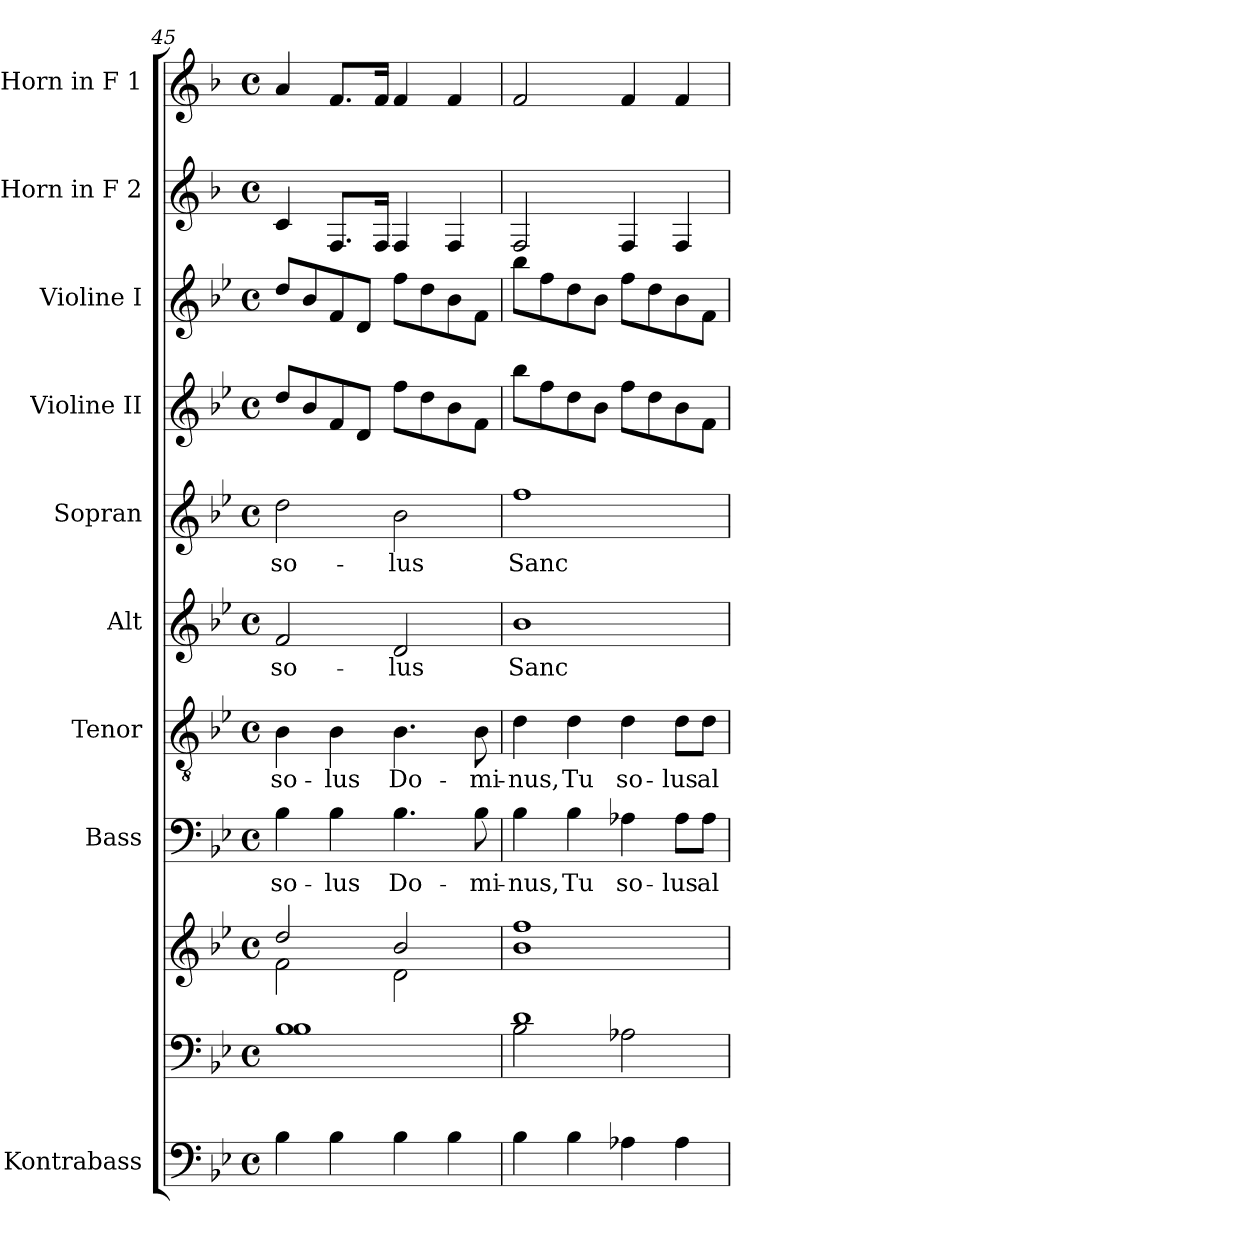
**kern	**kern	**kern	**kern	**text	**kern	**text	**kern	**text	**kern	**text	**kern	**kern	**kern	**kern
*part10	*part9	*part9	*part8	*part8	*part7	*part7	*part6	*part6	*part5	*part5	*part4	*part3	*part2	*part1
*staff11	*staff10	*staff9	*staff8	*staff8	*staff7	*staff7	*staff6	*staff6	*staff5	*staff5	*staff4	*staff3	*staff2	*staff1
*I"Kontrabass	*	*	*I"Bass	*	*I"Tenor	*	*I"Alt	*	*I"Sopran	*	*I"Violine II	*I"Violine I	*I"Horn in F 2	*I"Horn in F 1
*I'Kb.	*	*	*I'B.	*	*I'T.	*	*I'A.	*	*I'S.	*	*I'Vl. II	*I'Vl. I	*	*
*clefF4	*clefF4	*clefG2	*clefF4	*	*clefGv2	*	*clefG2	*	*clefG2	*	*clefG2	*clefG2	*clefG2	*clefG2
*ITrd7c12	*	*	*	*	*	*	*	*	*	*	*	*	*ITrd4c7	*ITrd4c7
*k[b-e-]	*k[b-e-]	*k[b-e-]	*k[b-e-]	*	*k[b-e-]	*	*k[b-e-]	*	*k[b-e-]	*	*k[b-e-]	*k[b-e-]	*k[b-e-]	*k[b-e-]
*B-:	*B-:	*B-:	*B-:	*	*B-:	*	*B-:	*	*B-:	*	*B-:	*B-:	*B-:	*B-:
*M4/4	*M4/4	*M4/4	*M4/4	*	*M4/4	*	*M4/4	*	*M4/4	*	*M4/4	*M4/4	*M4/4	*M4/4
*met(c)	*met(c)	*met(c)	*met(c)	*	*met(c)	*	*met(c)	*	*met(c)	*	*met(c)	*met(c)	*met(c)	*met(c)
=45	=45	=45	=45	=45	=45	=45	=45	=45	=45	=45	=45	=45	=45	=45
*	*^	*^	*	*	*	*	*	*	*	*	*	*	*	*
!	!	!	!	!	!	!LO:LY:b	!	!LO:LY:b	!	!LO:LY:b	!	!LO:LY:b	!	!	!	!
4BB-\	1B-	1B-	2dd/	2f\	4B-\	so-	4B-\	so-	2f/	so-	2dd\	so-	8dd/L	8dd/L	4F/	4d/
.	.	.	.	.	.	.	.	.	.	.	.	.	8b-/	8b-/	.	.
!	!	!	!	!	!	!LO:LY:b	!	!LO:LY:b	!	!	!	!	!	!	!	!
4BB-\	.	.	.	.	4B-\	-lus	4B-\	-lus	.	.	.	.	8f/	8f/	8.BB-/L	8.B-/L
.	.	.	.	.	.	.	.	.	.	.	.	.	8d/J	8d/J	.	.
.	.	.	.	.	.	.	.	.	.	.	.	.	.	.	16BB-/Jk	16B-/Jk
!	!	!	!	!	!	!LO:LY:b	!	!LO:LY:b	!	!LO:LY:b	!	!LO:LY:b	!	!	!	!
4BB-\	.	.	2b-/	2d\	4.B-\	Do-	4.B-\	Do-	2d/	-lus	2b-\	-lus	8ff\L	8ff\L	4BB-/	4B-/
.	.	.	.	.	.	.	.	.	.	.	.	.	8dd\	8dd\	.	.
4BB-\	.	.	.	.	.	.	.	.	.	.	.	.	8b-\	8b-\	4BB-/	4B-/
!	!	!	!	!	!	!LO:LY:b	!	!LO:LY:b	!	!	!	!	!	!	!	!
.	.	.	.	.	8B-\	-mi-	8B-\	-mi-	.	.	.	.	8f\J	8f\J	.	.
=46	=46	=46	=46	=46	=46	=46	=46	=46	=46	=46	=46	=46	=46	=46	=46	=46
!	!	!	!	!	!	!LO:LY:b	!	!LO:LY:b	!	!LO:LY:b	!	!LO:LY:b	!	!	!	!
4BB-\	1d	2B-\	1ff	1b-	4B-\	-nus,	4d\	-nus,	1b-	Sanc-	1ff	Sanc-	8bb-\L	8bb-\L	2BB-/	2B-/
.	.	.	.	.	.	.	.	.	.	.	.	.	8ff\	8ff\	.	.
!	!	!	!	!	!	!LO:LY:b	!	!LO:LY:b	!	!	!	!	!	!	!	!
4BB-\	.	.	.	.	4B-\	Tu	4d\	Tu	.	.	.	.	8dd\	8dd\	.	.
.	.	.	.	.	.	.	.	.	.	.	.	.	8b-\J	8b-\J	.	.
!	!	!	!	!	!	!LO:LY:b	!	!LO:LY:b	!	!	!	!	!	!	!	!
4AA-X\	.	2A-X\	.	.	4A-X\	so-	4d\	so-	.	.	.	.	8ff\L	8ff\L	4BB-/	4B-/
.	.	.	.	.	.	.	.	.	.	.	.	.	8dd\	8dd\	.	.
!	!	!	!	!	!	!LO:LY:b	!	!LO:LY:b	!	!	!	!	!	!	!	!
4AA-\	.	.	.	.	8A-\L	-lus	8d\L	-lus	.	.	.	.	8b-\	8b-\	4BB-/	4B-/
!	!	!	!	!	!	!LO:LY:b	!	!LO:LY:b	!	!	!	!	!	!	!	!
.	.	.	.	.	8A-\J	al-	8d\J	al-	.	.	.	.	8f\J	8f\J	.	.
*	*v	*v	*	*	*	*	*	*	*	*	*	*	*	*	*	*
*	*	*v	*v	*	*	*	*	*	*	*	*	*	*	*	*
=	=	=	=	=	=	=	=	=	=	=	=	=	=	=
*-	*-	*-	*-	*-	*-	*-	*-	*-	*-	*-	*-	*-	*-	*-
